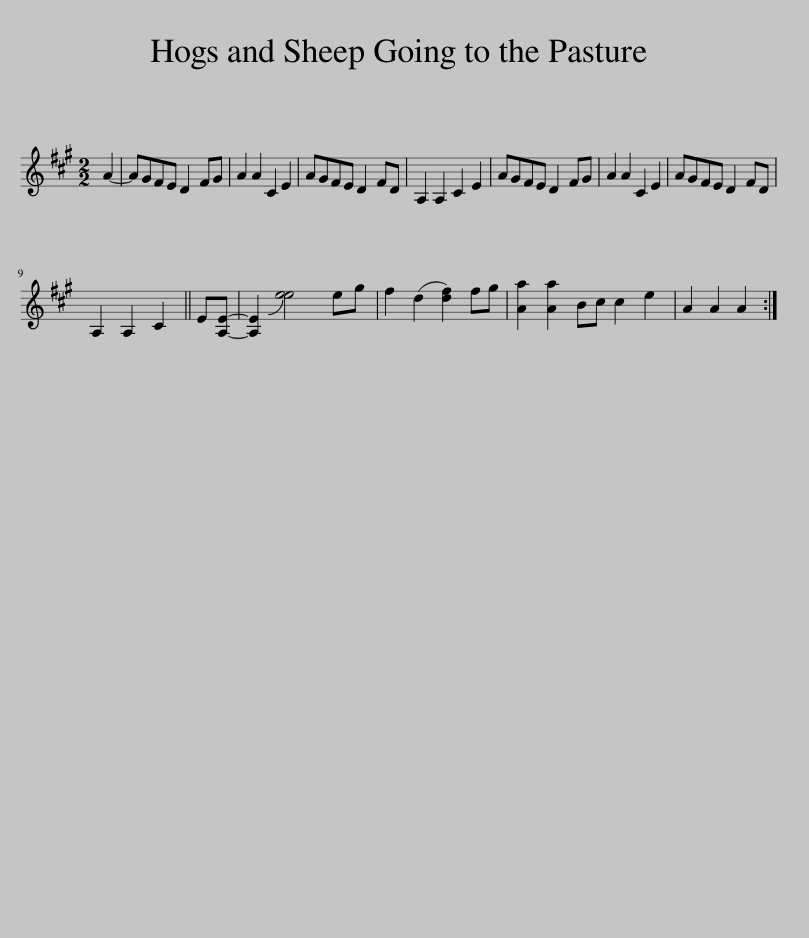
X:1
L:1/8
M:2/2
I:linebreak $
K:A
V:1 treble
V:1
 A2- | AGFE D2 FG | A2 A2 C2 E2 | AGFE D2 FD | A,2 A,2 C2 E2 | %5
 AGFE D2 FG | A2 A2 C2 E2 | AGFE D2 FD |$ A,2 A,2 C2 || E[A,E]- | %10
 [A,E]2 !slide![ee]4 eg | f2 (d2 [df]2) fg | [Aa]2 [Aa]2 Bc c2 e2 | A2 A2 A2 :| %14
